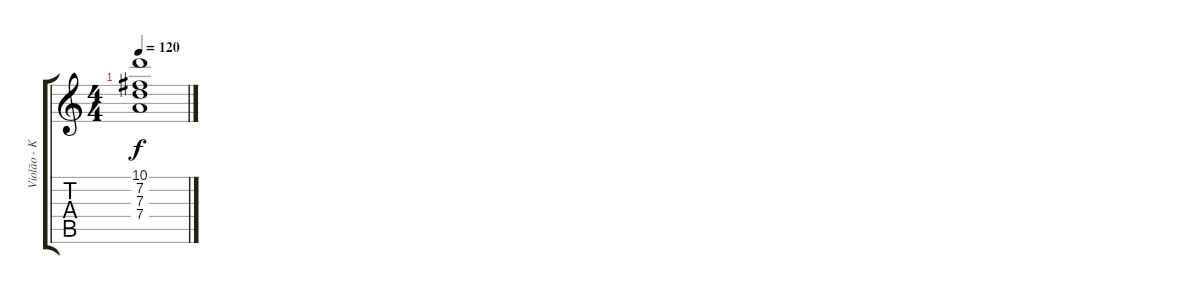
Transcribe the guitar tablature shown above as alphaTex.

\track ("Violão - Kiko" "Violão - K") {instrument acousticguitarnylon}
\staff {score tabs}
\tuning (E4 B3 G3 D3 A2 E2) {hide}
\ts (4 4)
\tempo 120
\clef g2
\ks c
(10.1 7.2 7.3 7.4).1{dy f}
